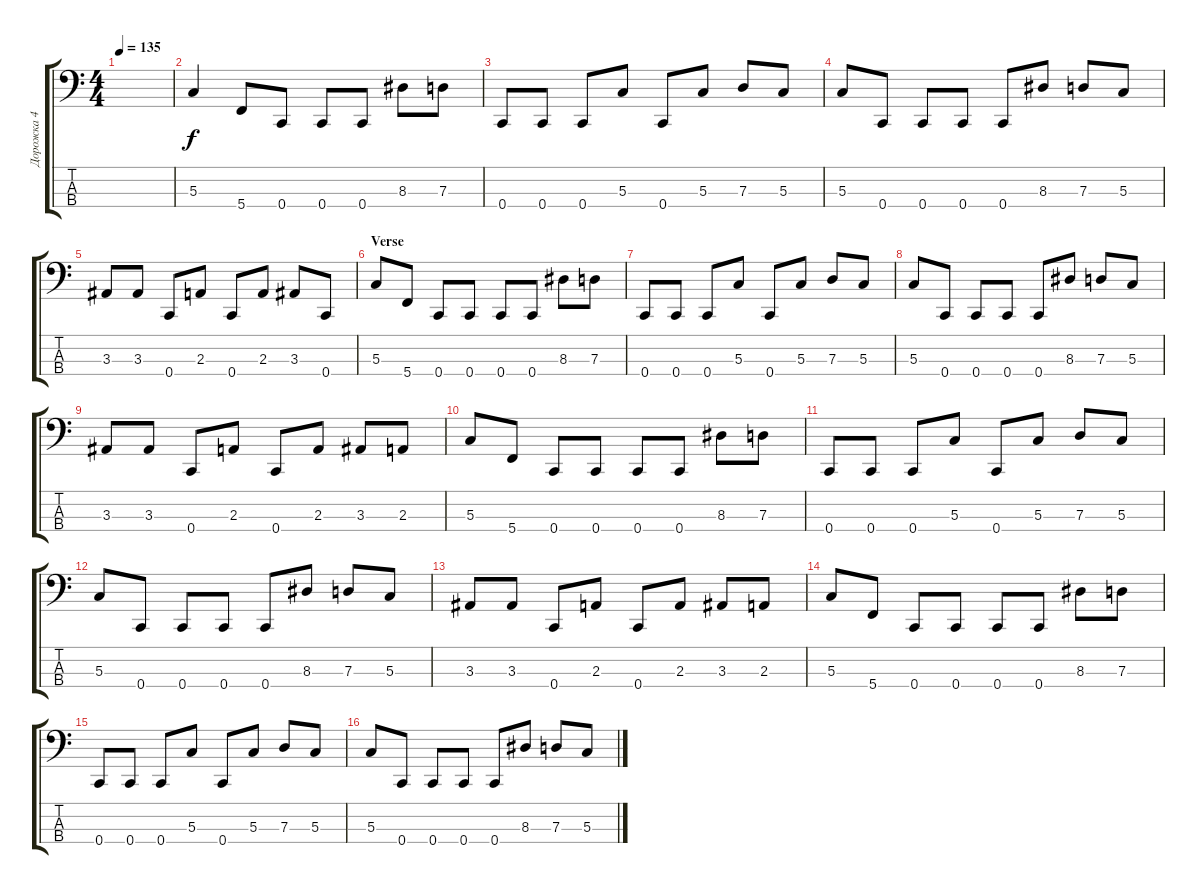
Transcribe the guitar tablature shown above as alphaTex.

\track ("Дорожка 4" "Дорожка 4") {instrument electricbassfinger}
\staff {score tabs}
\tuning (F2 C2 G1 C1) {hide}
\ts (4 4)
\tempo 135
\clef f4
\ks c
|
5.3.4 5.4.8 0.4.8 0.4.8 0.4.8 8.3.8 7.3.8 |
0.4.8 0.4.8 0.4.8 5.3.8 0.4.8 5.3.8 7.3.8 5.3.8 |
5.3.8 0.4.8 0.4.8 0.4.8 0.4.8 8.3.8 7.3.8 5.3.8 |
3.3.8 3.3.8 0.4.8 2.3.8 0.4.8 2.3.8 3.3.8 0.4.8 |
\section ("" "Verse")
5.3.8 5.4.8 0.4.8 0.4.8 0.4.8 0.4.8 8.3.8 7.3.8 |
0.4.8 0.4.8 0.4.8 5.3.8 0.4.8 5.3.8 7.3.8 5.3.8 |
5.3.8 0.4.8 0.4.8 0.4.8 0.4.8 8.3.8 7.3.8 5.3.8 |
3.3.8 3.3.8 0.4.8 2.3.8 0.4.8 2.3.8 3.3.8 2.3.8 |
5.3.8 5.4.8 0.4.8 0.4.8 0.4.8 0.4.8 8.3.8 7.3.8 |
0.4.8 0.4.8 0.4.8 5.3.8 0.4.8 5.3.8 7.3.8 5.3.8 |
5.3.8 0.4.8 0.4.8 0.4.8 0.4.8 8.3.8 7.3.8 5.3.8 |
3.3.8 3.3.8 0.4.8 2.3.8 0.4.8 2.3.8 3.3.8 2.3.8 |
5.3.8 5.4.8 0.4.8 0.4.8 0.4.8 0.4.8 8.3.8 7.3.8 |
0.4.8 0.4.8 0.4.8 5.3.8 0.4.8 5.3.8 7.3.8 5.3.8 |
5.3.8 0.4.8 0.4.8 0.4.8 0.4.8 8.3.8 7.3.8 5.3.8
